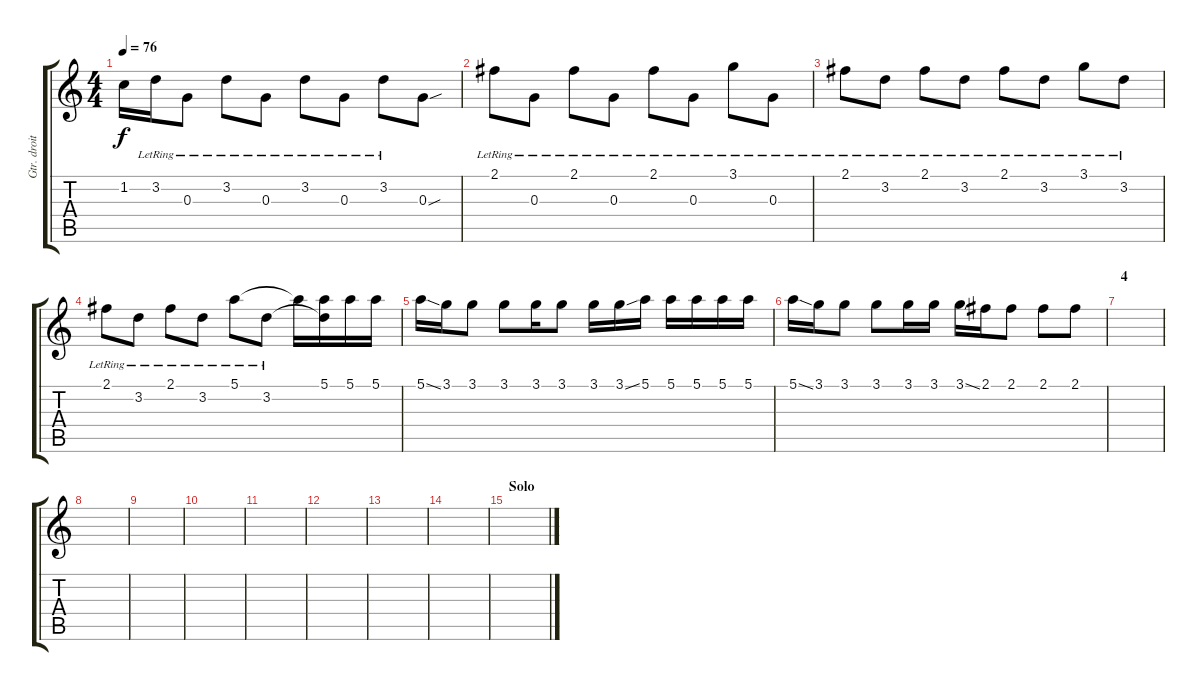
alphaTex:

\track ("Gtr. droite" "Gtr. droit") {instrument electricguitarjazz}
\staff {score tabs}
\tuning (E4 B3 G3 D3 A2 E2) {hide}
\ts (4 4)
\tempo 76
\clef g2
\ks c
1.2.16{dy f} 3.2{lr}.16 0.3{lr}.8 3.2{lr}.8 0.3{lr}.8 3.2{lr}.8 0.3{lr}.8 3.2{lr}.8 0.3{sou}.8 |
2.1{lr}.8 0.3{lr}.8 2.1{lr}.8 0.3{lr}.8 2.1{lr}.8 0.3{lr}.8 3.1{lr}.8 0.3{lr}.8 |
2.1{lr}.8 3.2{lr}.8 2.1{lr}.8 3.2{lr}.8 2.1{lr}.8 3.2{lr}.8 3.1{lr}.8 3.2{lr}.8 |
2.1{lr}.8 3.2{lr}.8 2.1{lr}.8 3.2{lr}.8 5.1{lr}.8 3.2{lr}.8 5.1{t}.16 (5.1 3.2{t}).16 5.1.16 5.1.16 |
5.1{ss}.16 3.1.16 3.1.8 3.1.8 3.1.16 3.1.8 3.1.16 3.1{ss}.16 5.1.16 5.1.16 5.1.16 5.1.16 5.1.16 |
5.1{ss}.16 3.1.16 3.1.8 3.1.8 3.1.16 3.1.16 3.1{ss}.16 2.1.16 2.1.8 2.1.8 2.1.8 |
\section ("" "4")
|
|
|
|
|
|
|
|
\section ("" "Solo")
